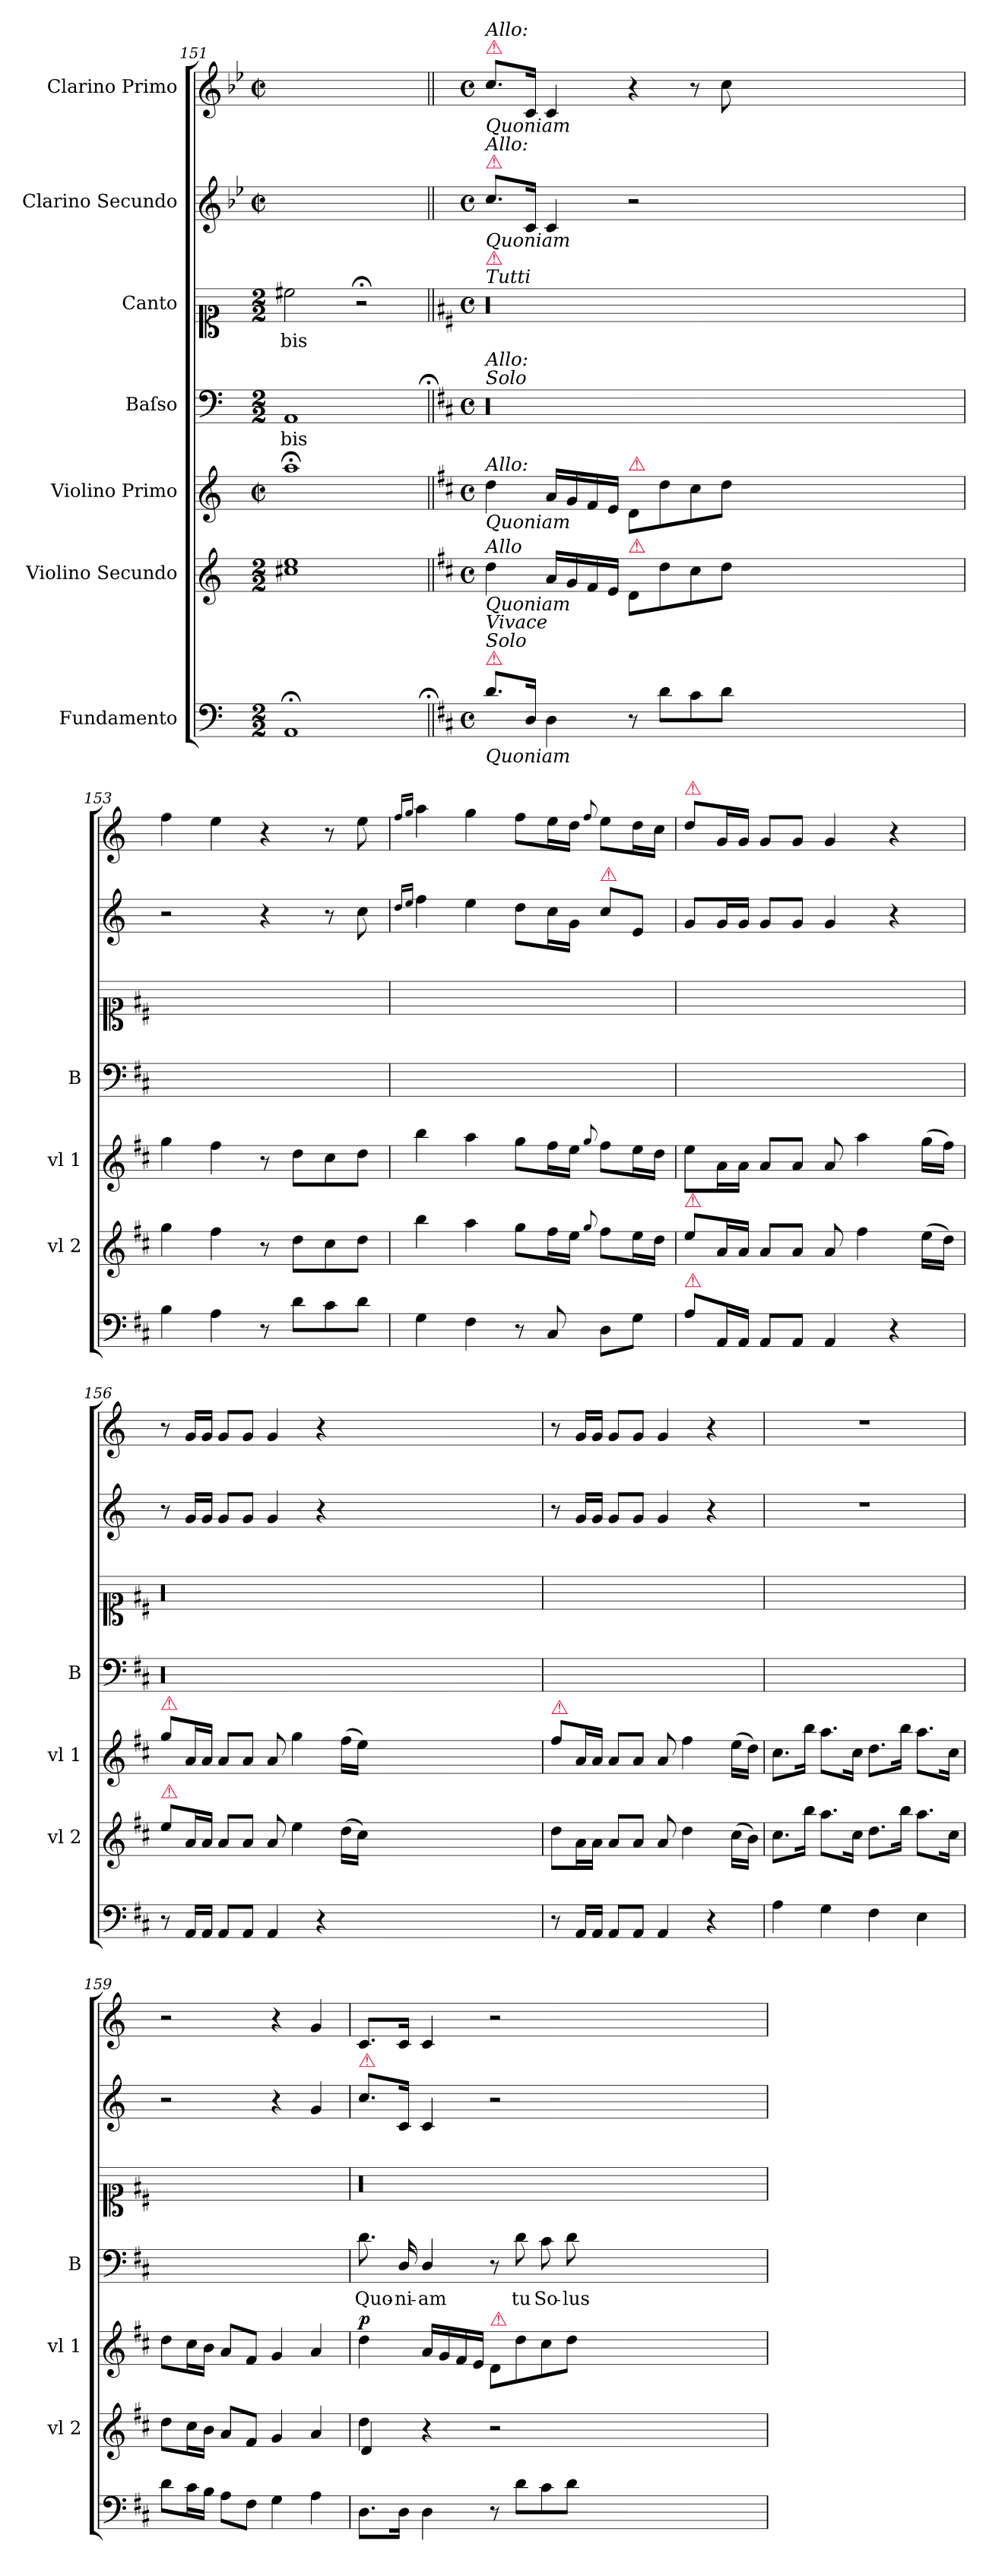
**kern	**dynam	**kern	**kern	**dynam	**kern	**text	**kern	**text	**kern	**kern
*part7	*part7	*part6	*part5	*part5	*part4	*part4	*part3	*part3	*part2	*part1
*staff7	*staff7	*staff6	*staff5	*staff5	*staff4	*staff4	*staff3	*staff3	*staff2	*staff1
*I"Fundamento	*	*I"Violino Secundo	*I"Violino Primo	*	*I"Baſso	*	*I"Canto	*	*I"Clarino Secundo	*I"Clarino Primo
*	*	*I'vl 2	*I'vl 1	*	*I'B	*	*	*	*	*
*clefF4	*	*clefG2	*clefG2	*	*clefF4	*	*clefC1	*	*clefG2	*clefG2
*	*	*	*	*	*	*	*	*	*ITrd-1c-2	*ITrd-1c-2
*k[]	*	*k[]	*k[]	*	*k[]	*	*k[]	*	*k[]	*k[]
*M2/2	*	*M2/2	*M2/2	*	*M2/2	*	*M2/2	*	*M2/2	*M2/2
*	*	*	*met(c|)	*	*	*	*	*	*met(c|)	*met(c|)
=151	=151	=151	=151	=151	=151	=151	=151	=151	=151	=151
1AA;<	.	1cc#X 1ee	1aa;<	.	1AA	-bis	2cc#X\	-bis	1ryy	1ryy
.	.	.	.	.	.	.	2r;<	.	.	.
=152||;	=152||	=152||	=152||	=152||	=152||;	=152||	=152||	=152||	=152||	=152||
*k[f#c#]	*	*k[f#c#]	*k[f#c#]	*	*k[f#c#]	*	*k[f#c#]	*	*k[f#c#]	*k[f#c#]
*M4/4	*	*M4/4	*M4/4	*	*M4/4	*	*M4/4	*	*M4/4	*M4/4
*met(c)	*	*met(c)	*met(c)	*	*met(c)	*	*met(c)	*	*met(c)	*met(c)
!	!	!	!	!	!	!	!	!	!	!LO:TX:b:i:t=Quoniam
!	!	!	!	!	!	!	!	!	!	!LO:TX:a:color=crimson:t=⚠
!	!	!	!	!	!	!	!	!	!	!LO:TX:a:i:t=Allo&colon;
!	!	!	!	!	!	!	!	!	!LO:TX:b:i:t=Quoniam	!
!	!	!	!	!	!	!	!	!	!LO:TX:a:color=crimson:t=⚠	!
!	!	!	!	!	!	!	!	!	!LO:TX:a:i:t=Allo&colon;	!
!	!	!	!	!	!	!	!LO:TX:a:i:t=Tutti	!	!	!
!	!	!	!	!	!	!	!LO:TX:a:color=crimson:t=⚠	!	!	!
!	!	!	!	!	!LO:TX:a:i:t=Solo	!	!	!	!	!
!	!	!	!	!	!LO:TX:a:i:t=Allo&colon;	!	!	!	!	!
!	!	!	!LO:TX:b:i:t=Quoniam	!	!	!	!	!	!	!
!	!	!	!LO:TX:a:i:t=Allo&colon;	!	!	!	!	!	!	!
!	!	!LO:TX:a:i:t=Allo	!	!	!	!	!	!	!	!
!	!	!LO:TX:b:i:t=Quoniam	!	!	!	!	!	!	!	!
!LO:TX:a:color=crimson:t=⚠	!	!	!	!	!	!	!	!	!	!
!LO:TX:b:i:t=Quoniam	!	!	!	!	!	!	!	!	!	!
!LO:TX:a:i:t=Solo	!	!	!	!	!	!	!	!	!	!
!LO:TX:a:i:t=Vivace	!	!	!	!	!	!	!	!	!	!
8.d\L	.	4dd\	4dd\	.	00r	.	00r	.	8.dd\L	8.dd\L
16D/Jk	.	.	.	.	.	.	.	.	16d/Jk	16d/Jk
4D\	.	16a/LL	16a/LL	.	.	.	.	.	4d/	4d/
.	.	16g/	16g/	.	.	.	.	.	.	.
.	.	16f#/	16f#/	.	.	.	.	.	.	.
.	.	16e/JJ	16e/JJ	.	.	.	.	.	.	.
!	!	!	!LO:TX:a:color=crimson:t=⚠	!	!	!	!	!	!	!
!	!	!LO:TX:a:color=crimson:t=⚠	!	!	!	!	!	!	!	!
8r	.	8d/L	8d/L	.	.	.	.	.	2r	4r
8d\L	.	8dd\	8dd\	.	.	.	.	.	.	.
8c#\	.	8cc#\	8cc#\	.	.	.	.	.	.	8r
8d\J	.	8dd\J	8dd\J	.	.	.	.	.	.	8dd\
0.ryy	.	0.ryy	0.ryy	.	.	.	.	.	0.ryy	0.ryy
=153	=153	=153	=153	=153	=153	=153	=153	=153	=153	=153
4B\	.	4gg\	4gg\	.	1ryy	.	1ryy	.	2r	4gg\
4A\	.	4ff#\	4ff#\	.	.	.	.	.	.	4ff#\
8r	.	8r	8r	.	.	.	.	.	4r	4r
8d\L	.	8dd\L	8dd\L	.	.	.	.	.	.	.
8c#\	.	8cc#\	8cc#\	.	.	.	.	.	8r	8r
8d\J	.	8dd\J	8dd\J	.	.	.	.	.	8dd\	8ff#\
=154	=154	=154	=154	=154	=154	=154	=154	=154	=154	=154
.	.	.	.	.	.	.	.	.	16qqee/LL	16qqgg/LL
.	.	.	.	.	.	.	.	.	16qqff#/JJ	16qqaa/JJ
4G\	.	4bb\	4bb\	.	1ryy	.	1ryy	.	4gg\	4bb\
4F#\	.	4aa\	4aa\	.	.	.	.	.	4ff#\	4aa\
8r	.	8gg\L	8gg\L	.	.	.	.	.	8ee\L	8gg\L
8C#/	.	16ff#\L	16ff#\L	.	.	.	.	.	16dd\L	16ff#\L
.	.	16ee\JJ	16ee\JJ	.	.	.	.	.	16a\JJ	16ee\JJ
.	.	8qqgg/	8qqgg/	.	.	.	.	.	.	8qqgg/
!	!	!	!	!	!	!	!	!	!LO:TX:a:color=crimson:t=⚠	!
8D\L	.	8ff#\L	8ff#\L	.	.	.	.	.	8dd\L	8ff#\L
8G\J	.	16ee\L	16ee\L	.	.	.	.	.	8f#/J	16ee\L
.	.	16dd\JJ	16dd\JJ	.	.	.	.	.	.	16dd\JJ
=155	=155	=155	=155	=155	=155	=155	=155	=155	=155	=155
!	!	!	!	!	!	!	!	!	!	!LO:TX:a:color=crimson:t=⚠
!	!	!LO:TX:a:color=crimson:t=⚠	!	!	!	!	!	!	!	!
!LO:TX:a:color=crimson:t=⚠	!	!	!	!	!	!	!	!	!	!
8A\L	.	8ee\L	8ee\L	.	1ryy	.	1ryy	.	8a/L	8ee\L
16AA/L	.	16a/L	16a\L	.	.	.	.	.	16a/L	16a/L
16AA/JJ	.	16a/JJ	16a\JJ	.	.	.	.	.	16a/JJ	16a/JJ
8AA/L	.	8a/L	8a/L	.	.	.	.	.	8a/L	8a/L
8AA/J	.	8a/J	8a/J	.	.	.	.	.	8a/J	8a/J
4AA/	.	8a/	8a/	.	.	.	.	.	4a/	4a/
.	.	4ff#\	4aa\	.	.	.	.	.	.	.
4r	.	.	.	.	.	.	.	.	4r	4r
.	.	(>16ee\LL	(>16gg\LL	.	.	.	.	.	.	.
.	.	16dd\JJ)	16ff#\JJ)	.	.	.	.	.	.	.
=156	=156	=156	=156	=156	=156	=156	=156	=156	=156	=156
!	!	!	!LO:TX:a:color=crimson:t=⚠	!	!	!	!	!	!	!
!	!	!LO:TX:a:color=crimson:t=⚠	!	!	!	!	!	!	!	!
8r	.	8ee\L	8gg\L	.	00r	.	00r	.	8r	8r
16AA/LL	.	16a/L	16a/L	.	.	.	.	.	16a/LL	16a/LL
16AA/JJ	.	16a/JJ	16a/JJ	.	.	.	.	.	16a/JJ	16a/JJ
8AA/L	.	8a/L	8a/L	.	.	.	.	.	8a/L	8a/L
8AA/J	.	8a/J	8a/J	.	.	.	.	.	8a/J	8a/J
4AA/	.	8a/	8a/	.	.	.	.	.	4a/	4a/
.	.	4ee\	4gg\	.	.	.	.	.	.	.
4r	.	.	.	.	.	.	.	.	4r	4r
.	.	(>16dd\LL	(>16ff#\LL	.	.	.	.	.	.	.
.	.	16cc#\JJ)	16ee\JJ)	.	.	.	.	.	.	.
0.ryy	.	0.ryy	0.ryy	.	.	.	.	.	0.ryy	0.ryy
=157	=157	=157	=157	=157	=157	=157	=157	=157	=157	=157
!	!	!	!LO:TX:a:color=crimson:t=⚠	!	!	!	!	!	!	!
8r	.	8dd\L	8ff#\L	.	1ryy	.	1ryy	.	8r	8r
16AA/LL	.	16a\L	16a/L	.	.	.	.	.	16a/LL	16a/LL
16AA/JJ	.	16a\JJ	16a/JJ	.	.	.	.	.	16a/JJ	16a/JJ
8AA/L	.	8a/L	8a/L	.	.	.	.	.	8a/L	8a/L
8AA/J	.	8a/J	8a/J	.	.	.	.	.	8a/J	8a/J
4AA/	.	8a/	8a/	.	.	.	.	.	4a/	4a/
.	.	4dd\	4ff#\	.	.	.	.	.	.	.
4r	.	.	.	.	.	.	.	.	4r	4r
.	.	(>16cc#\LL	(>16ee\LL	.	.	.	.	.	.	.
.	.	16b\JJ)	16dd\JJ)	.	.	.	.	.	.	.
=158	=158	=158	=158	=158	=158	=158	=158	=158	=158	=158
4A\	.	8.cc#\L	8.cc#\L	.	1ryy	.	1ryy	.	1r	1r
.	.	16bb\Jk	16bb\Jk	.	.	.	.	.	.	.
4G\	.	8.aa\L	8.aa\L	.	.	.	.	.	.	.
.	.	16cc#\Jk	16cc#\Jk	.	.	.	.	.	.	.
4F#\	.	8.dd\L	8.dd\L	.	.	.	.	.	.	.
.	.	16bb\Jk	16bb\Jk	.	.	.	.	.	.	.
4E\	.	8.aa\L	8.aa\L	.	.	.	.	.	.	.
.	.	16cc#\Jk	16cc#\Jk	.	.	.	.	.	.	.
=159	=159	=159	=159	=159	=159	=159	=159	=159	=159	=159
8d\L	.	8dd\L	8dd\L	.	1ryy	.	1ryy	.	2r	2r
16c#\L	.	16cc#\L	16cc#\L	.	.	.	.	.	.	.
16B\JJ	.	16b\JJ	16b\JJ	.	.	.	.	.	.	.
8A\L	.	8a/L	8a/L	.	.	.	.	.	.	.
8F#\J	.	8f#/J	8f#/J	.	.	.	.	.	.	.
4G\	.	4g/	4g/	.	.	.	.	.	4r	4r
4A\	.	4a/	4a/	.	.	.	.	.	4a/	4a/
=160	=160	=160	=160	=160	=160	=160	=160	=160	=160	=160
*	*	*^	*	*	*	*	*	*	*	*
!	!	!	!	!	!	!	!	!	!	!LO:TX:a:color=crimson:t=⚠	!
!	!LO:DY:a:rj	!	!	!	!LO:DY:a	!	!	!	!	!	!
8.D\L	p&colon;	4dd\	4d/	4dd\	p	8.d\	Quo-	00r	.	8.dd\L	8.d/L
16D\Jk	.	.	.	.	.	16D/	-ni-	.	.	16d/Jk	16d/Jk
4D\	.	4r	4ryy	16a/LL	.	4D/	-am	.	.	4d/	4d/
.	.	.	.	16g/	.	.	.	.	.	.	.
.	.	.	.	16f#/	.	.	.	.	.	.	.
.	.	.	.	16e/JJ	.	.	.	.	.	.	.
!	!	!	!	!LO:TX:a:color=crimson:t=⚠	!	!	!	!	!	!	!
8r	.	2r	2ryy	8d/L	.	8r	.	.	.	2r	2r
8d\L	.	.	.	8dd\	.	8d\	tu	.	.	.	.
8c#\	.	.	.	8cc#\	.	8c#\	So-	.	.	.	.
8d\J	.	.	.	8dd\J	.	8d\	-lus	.	.	.	.
0.ryy	.	0.ryy	0.ryy	0.ryy	.	0.ryy	.	.	.	0.ryy	0.ryy
*	*	*v	*v	*	*	*	*	*	*	*	*
=	=	=	=	=	=	=	=	=	=	=
*-	*-	*-	*-	*-	*-	*-	*-	*-	*-	*-
